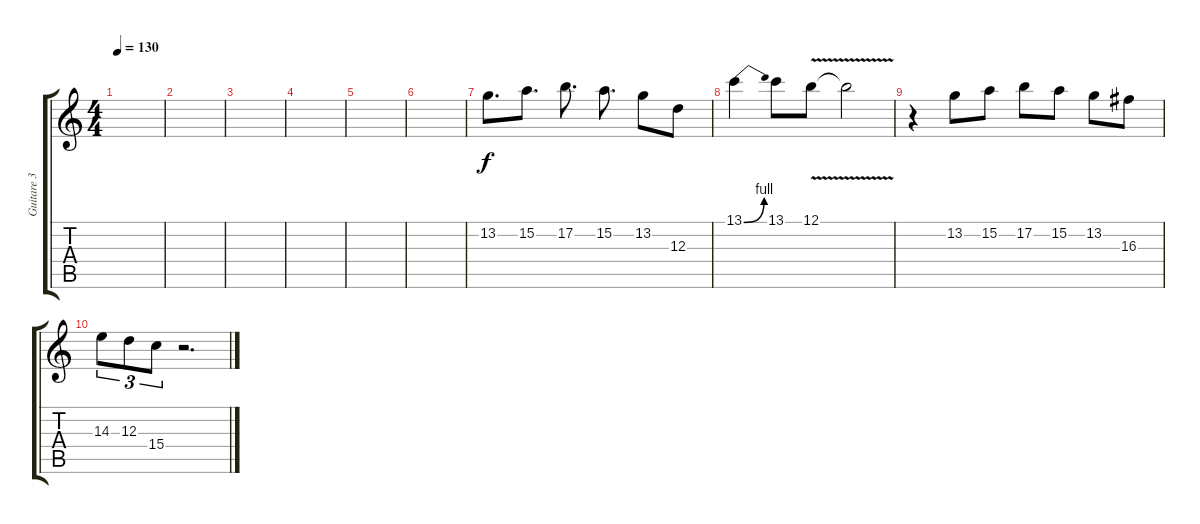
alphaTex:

\track ("Guitare 3" "Guitare 3") {instrument distortionguitar}
\staff {score tabs}
\tuning (B3 Gb3 D3 A2 E2 B1) {hide}
\ts (4 4)
\tempo 130
\clef g2
\ks c
|
|
|
|
|
|
13.2.8{d} 15.2.8{d} 17.2.8{d} 15.2.8{d} 13.2.8 12.3.8 |
13.1{be (bend 0 0 60 4)}.4 13.1.8 12.1{v}.8 12.1{t}.2 |
r.4 13.2.8 15.2.8 17.2.8 15.2.8 13.2.8 16.3.8 |
14.3.8{tu (3 2)} 12.3.8{tu (3 2)} 15.4.8{tu (3 2)} r.2{d}
